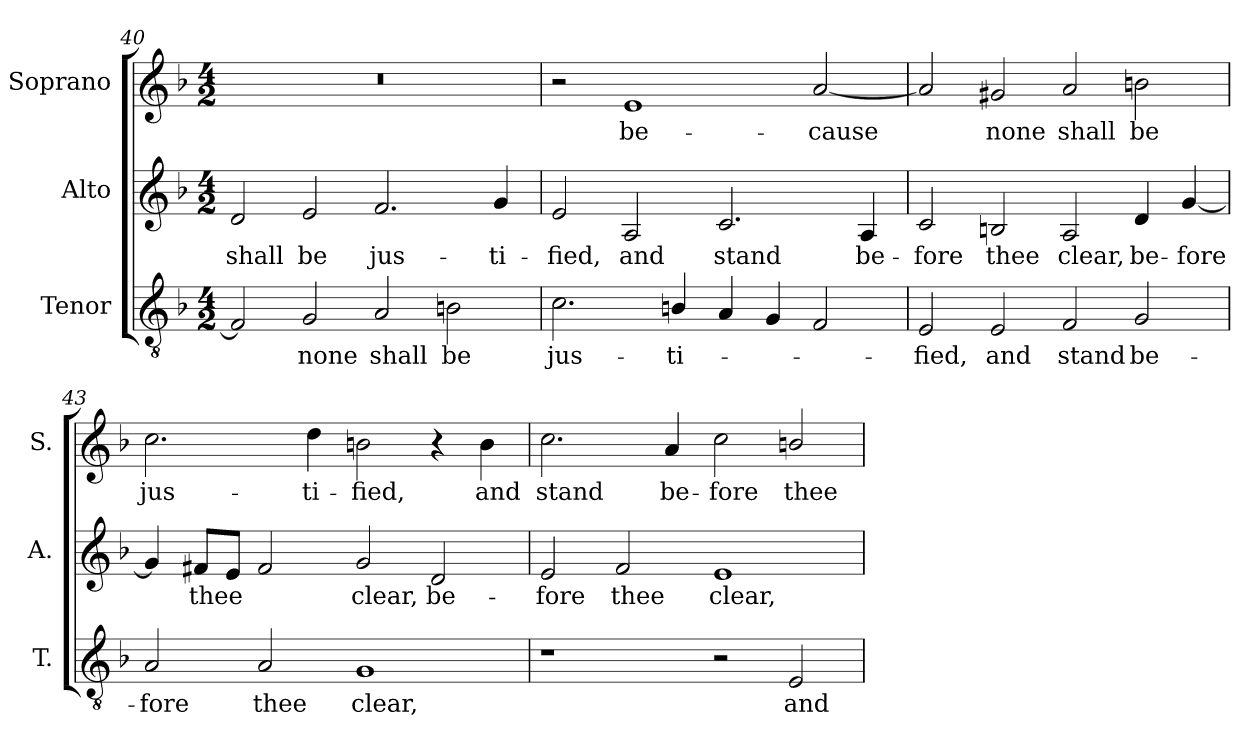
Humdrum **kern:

**kern	**text	**kern	**text	**kern	**text
*part3	*part3	*part2	*part2	*part1	*part1
*staff3	*staff3	*staff2	*staff2	*staff1	*staff1
*I"Tenor	*	*I"Alto	*	*I"Soprano	*
*I'T.	*	*I'A.	*	*I'S.	*
!!LO:LB:g=z
*clefGv2	*	*clefG2	*	*clefG2	*
*ITrd7c12	*	*	*	*	*
*k[b-]	*	*k[b-]	*	*k[b-]	*
*F:	*	*F:	*	*F:	*
*M4/2	*	*M4/2	*	*M4/2	*
=40	=40	=40	=40	=40	=40
!	!	!	!LO:LY:b:color=#000000	!LO:N:vis=1	!
2FFi/]	.	2di/	shall	0r	.
!	!LO:LY:b:color=#000000	!	!	!	!
!	!	!	!LO:LY:b:color=#000000	!	!
2GGi/	none	2ei/	be	.	.
!	!LO:LY:b:color=#000000	!	!	!	!
!	!	!	!LO:LY:b:color=#000000	!	!
2AAi/	shall	2.fi/	jus-	.	.
!	!LO:LY:b:color=#000000	!	!	!	!
2BBni\	be	.	.	.	.
!	!	!	!LO:LY:b:color=#000000	!	!
.	.	4gi/	-ti-	.	.
=41	=41	=41	=41	=41	=41
!	!LO:LY:b:color=#000000	!	!	!	!
!	!	!	!LO:LY:b:color=#000000	!	!
2.Ci\	jus-	2ei/	-fied,	2r	.
!	!	!	!LO:LY:b:color=#000000	!	!
!	!	!	!	!	!LO:LY:b:color=#000000
.	.	2Ai/	and	1ei	be-
!	!LO:LY:b:color=#000000	!	!	!	!
4BBni/	-ti-	.	.	.	.
!	!	!	!LO:LY:b:color=#000000	!	!
4AAi/	.	2.ci/	stand	.	.
4GGi/	.	.	.	.	.
!	!	!	!	!	!LO:LY:b:color=#000000
2FFi/	.	.	.	[2ai/	-cause
!	!	!	!LO:LY:b:color=#000000	!	!
.	.	4Ai/	be-	.	.
=42	=42	=42	=42	=42	=42
!	!LO:LY:b:color=#000000	!	!	!	!
!	!	!	!LO:LY:b:color=#000000	!	!
2EEi/	-fied,	2ci/	-fore	2ai/]	.
!	!LO:LY:b:color=#000000	!	!	!	!
!	!	!	!LO:LY:b:color=#000000	!	!
!	!	!	!	!	!LO:LY:b:color=#000000
2EEi/	and	2Bni/	thee	2g#Xi/	none
!	!LO:LY:b:color=#000000	!	!	!	!
!	!	!	!LO:LY:b:color=#000000	!	!
!	!	!	!	!	!LO:LY:b:color=#000000
2FFi/	stand	2Ai/	clear,	2ai/	shall
!	!LO:LY:b:color=#000000	!	!	!	!
!	!	!	!LO:LY:b:color=#000000	!	!
!	!	!	!	!	!LO:LY:b:color=#000000
2GGi/	be-	4di/	be-	2bni\	be
!	!	!	!LO:LY:b:color=#000000	!	!
.	.	[4gi/	-fore	.	.
=43	=43	=43	=43	=43	=43
!	!LO:LY:b:color=#000000	!	!	!	!
!	!	!	!	!	!LO:LY:b:color=#000000
2AAi/	-fore	4gi/]	.	2.cci\	jus-
!	!	!	!LO:LY:b:color=#000000	!	!
.	.	8f#Xi/L	thee	.	.
.	.	8ei/J	.	.	.
!	!LO:LY:b:color=#000000	!	!	!	!
2AAi/	thee	2f#i/	.	.	.
!	!	!	!	!	!LO:LY:b:color=#000000
.	.	.	.	4ddi\	-ti-
!	!LO:LY:b:color=#000000	!	!	!	!
!	!	!	!LO:LY:b:color=#000000	!	!
!	!	!	!	!	!LO:LY:b:color=#000000
1GGi	clear,	2gi/	clear,	2bni\	-fied,
!	!	!	!LO:LY:b:color=#000000	!	!
.	.	2di/	be-	4r	.
!	!	!	!	!	!LO:LY:b:color=#000000
.	.	.	.	4bi\	and
=44	=44	=44	=44	=44	=44
!	!	!	!LO:LY:b:color=#000000	!	!
!	!	!	!	!	!LO:LY:b:color=#000000
1r	.	2ei/	-fore	2.cci\	stand
!	!	!	!LO:LY:b:color=#000000	!	!
.	.	2fi/	thee	.	.
!	!	!	!	!	!LO:LY:b:color=#000000
.	.	.	.	4ai/	be-
!	!	!	!LO:LY:b:color=#000000	!	!
!	!	!	!	!	!LO:LY:b:color=#000000
2r	.	1ei	clear,	2cci\	-fore
!	!LO:LY:b:color=#000000	!	!	!	!
!	!	!	!	!	!LO:LY:b:color=#000000
2EEi/	and	.	.	2bni/	thee
=	=	=	=	=	=
*-	*-	*-	*-	*-	*-
